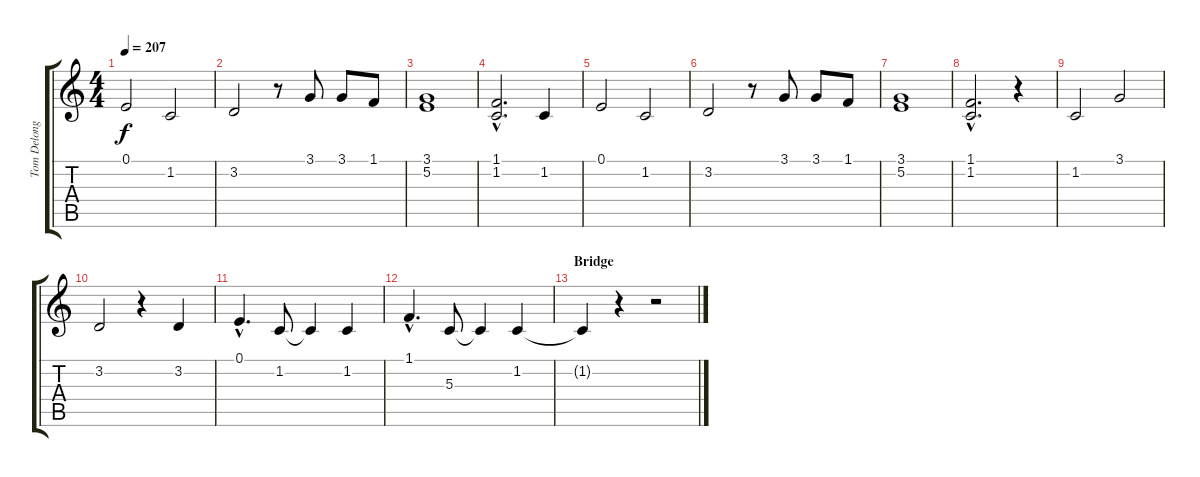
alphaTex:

\track ("Tom Delong (Vocals)" "Tom Delong") {instrument lead2sawtooth}
\staff {score tabs}
\tuning (E4 B3 G3 D3 A2 E2) {hide}
\ts (4 4)
\tempo 207
\clef g2
\ks c
0.1.2{dy f} 1.2.2 |
3.2.2 r.8 3.1.8 3.1.8 1.1.8 |
(3.1 5.2).1 |
(1.1{hac} 1.2{hac}).2{d} 1.2.4 |
0.1.2 1.2.2 |
3.2.2 r.8 3.1.8 3.1.8 1.1.8 |
(3.1 5.2).1 |
(1.1{hac} 1.2{hac}).2{d} r.4 |
1.2.2 3.1.2 |
3.2.2 r.4 3.2.4 |
0.1{hac}.4{d} 1.2.8 1.2{t}.4 1.2.4 |
1.1{hac}.4{d} 5.3.8 5.3{t}.4 1.2.4 |
\section ("" "Bridge")
1.2{t}.4 r.4 r.2
